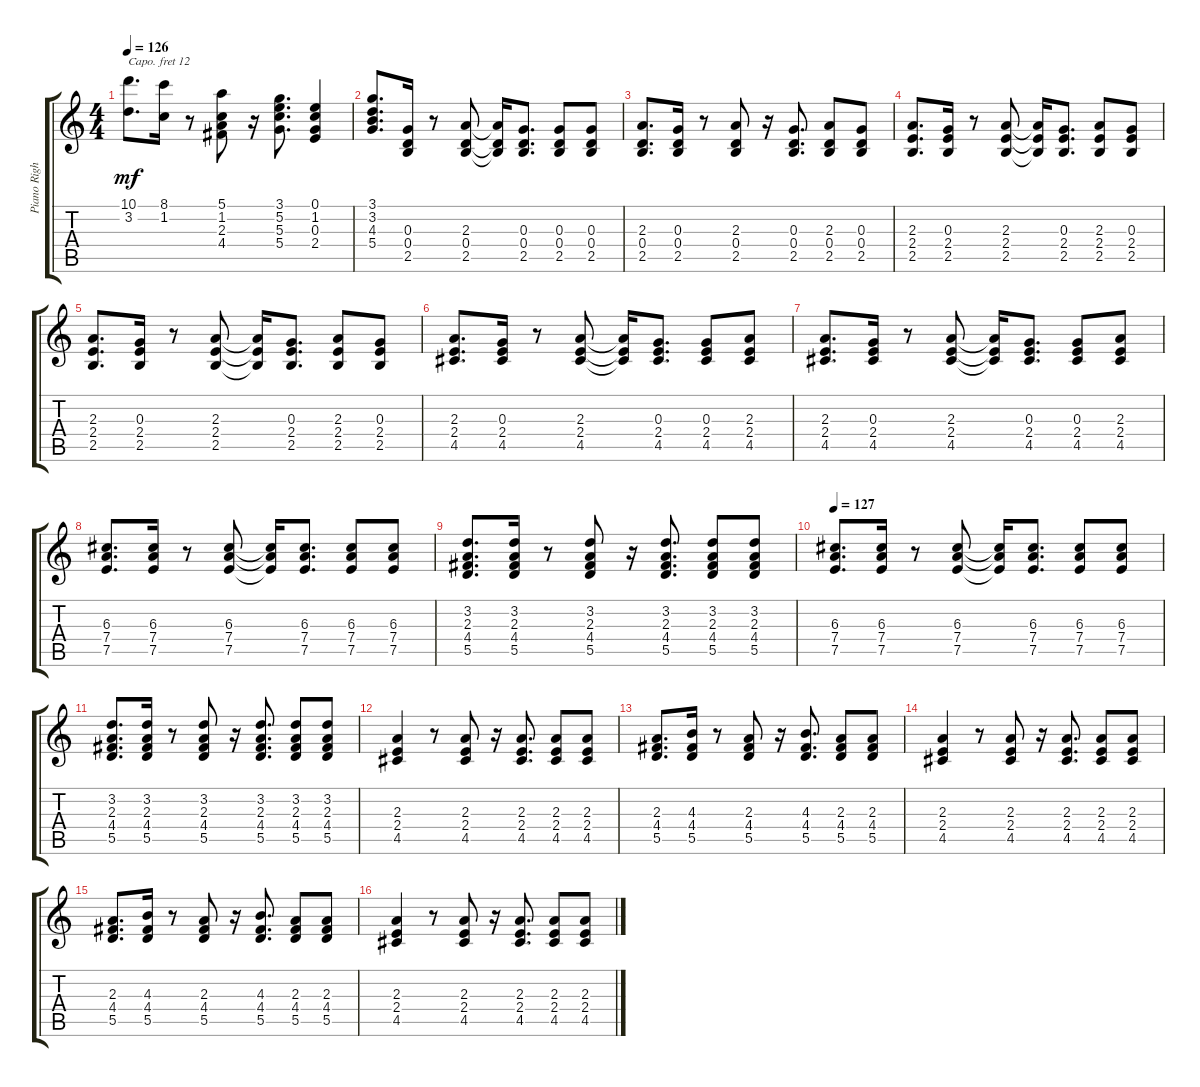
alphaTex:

\track ("Piano Right Hand (Elton John)" "Piano Righ") {instrument acousticgrandpiano}
\staff {score tabs}
\capo 12
\tuning (E4 B3 G3 D3 A2 E2) {hide}
\ts (4 4)
\tempo 126
\clef g2
\ks c
(10.1 3.2).8{d dy mf} (8.1 1.2).16 r.8 (5.1 1.2 2.3 4.4).8 r.16 (3.1 5.2 5.3 5.4).8{d} (0.1 1.2 0.3 2.4).4 |
(3.1 3.2 4.3 5.4).8{d} (0.3 0.4 2.5).16 r.8 (2.3 0.4 2.5).8 (2.3{t} 0.4{t} 2.5{t}).16 (0.3 0.4 2.5).8{d} (0.3 0.4 2.5).8 (0.3 0.4 2.5).8 |
(2.3 0.4 2.5).8{d} (0.3 0.4 2.5).16 r.8 (2.3 0.4 2.5).8 r.16 (0.3 0.4 2.5).8{d} (2.3 0.4 2.5).8 (0.3 0.4 2.5).8 |
(2.3 2.4 2.5).8{d} (0.3 2.4 2.5).16 r.8 (2.3 2.4 2.5).8 (2.3{t} 2.4{t} 2.5{t}).16 (0.3 2.4 2.5).8{d} (2.3 2.4 2.5).8 (0.3 2.4 2.5).8 |
(2.3 2.4 2.5).8{d} (0.3 2.4 2.5).16 r.8 (2.3 2.4 2.5).8 (2.3{t} 2.4{t} 2.5{t}).16 (0.3 2.4 2.5).8{d} (2.3 2.4 2.5).8 (0.3 2.4 2.5).8 |
(2.3 2.4 4.5).8{d} (0.3 2.4 4.5).16 r.8 (2.3 2.4 4.5).8 (2.3{t} 2.4{t} 4.5{t}).16 (0.3 2.4 4.5).8{d} (0.3 2.4 4.5).8 (2.3 2.4 4.5).8 |
(2.3 2.4 4.5).8{d} (0.3 2.4 4.5).16 r.8 (2.3 2.4 4.5).8 (2.3{t} 2.4{t} 4.5{t}).16 (0.3 2.4 4.5).8{d} (0.3 2.4 4.5).8 (2.3 2.4 4.5).8 |
(6.3 7.4 7.5).8{d} (6.3 7.4 7.5).16 r.8 (6.3 7.4 7.5).8 (6.3{t} 7.4{t} 7.5{t}).16 (6.3 7.4 7.5).8{d} (6.3 7.4 7.5).8 (6.3 7.4 7.5).8 |
(3.2 2.3 4.4 5.5).8{d} (3.2 2.3 4.4 5.5).16 r.8 (3.2 2.3 4.4 5.5).8 r.16 (3.2 2.3 4.4 5.5).8{d} (3.2 2.3 4.4 5.5).8 (3.2 2.3 4.4 5.5).8 |
\tempo 127
(6.3 7.4 7.5).8{d} (6.3 7.4 7.5).16 r.8 (6.3 7.4 7.5).8 (6.3{t} 7.4{t} 7.5{t}).16 (6.3 7.4 7.5).8{d} (6.3 7.4 7.5).8 (6.3 7.4 7.5).8 |
(3.2 2.3 4.4 5.5).8{d} (3.2 2.3 4.4 5.5).16 r.8 (3.2 2.3 4.4 5.5).8 r.16 (3.2 2.3 4.4 5.5).8{d} (3.2 2.3 4.4 5.5).8 (3.2 2.3 4.4 5.5).8 |
(2.3 2.4 4.5).4 r.8 (2.3 2.4 4.5).8 r.16 (2.3 2.4 4.5).8{d} (2.3 2.4 4.5).8 (2.3 2.4 4.5).8 |
(2.3 4.4 5.5).8{d} (4.3 4.4 5.5).16 r.8 (2.3 4.4 5.5).8 r.16 (4.3 4.4 5.5).8{d} (2.3 4.4 5.5).8 (2.3 4.4 5.5).8 |
(2.3 2.4 4.5).4 r.8 (2.3 2.4 4.5).8 r.16 (2.3 2.4 4.5).8{d} (2.3 2.4 4.5).8 (2.3 2.4 4.5).8 |
(2.3 4.4 5.5).8{d} (4.3 4.4 5.5).16 r.8 (2.3 4.4 5.5).8 r.16 (4.3 4.4 5.5).8{d} (2.3 4.4 5.5).8 (2.3 4.4 5.5).8 |
(2.3 2.4 4.5).4 r.8 (2.3 2.4 4.5).8 r.16 (2.3 2.4 4.5).8{d} (2.3 2.4 4.5).8 (2.3 2.4 4.5).8
